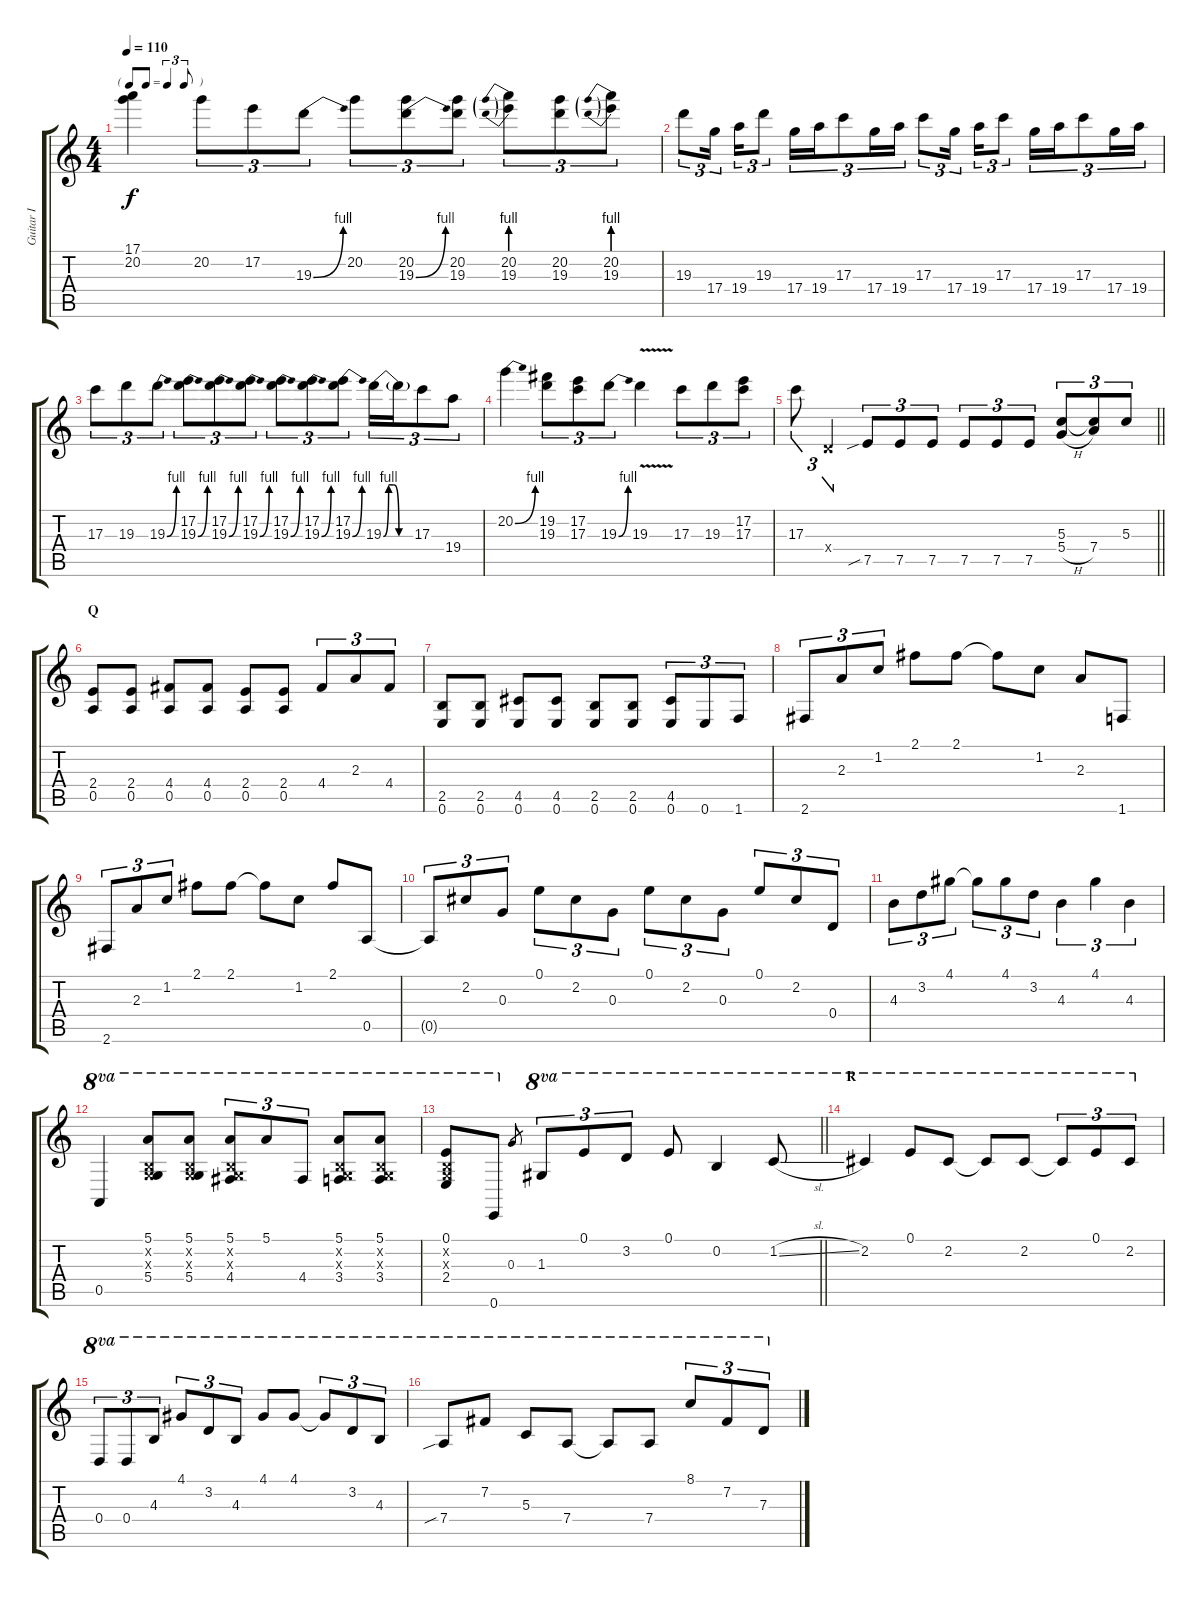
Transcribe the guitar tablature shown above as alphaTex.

\track ("Guitar I" "Guitar I") {instrument distortionguitar}
\staff {score tabs}
\tuning (E4 B3 G3 D3 A2 E2) {hide}
\ts (4 4)
\tf triplet8th
\tempo 110
\clef g2
\ks c
(17.1{t} 20.2{t}).4{dy f} 20.2.8{tu (3 2)} 17.2.8{tu (3 2)} 19.3{be (bend 0 0 60 4)}.8{tu (3 2)} 20.2.8{tu (3 2)} (20.2 19.3{be (bend 0 0 60 4)}).8{tu (3 2)} (20.2 19.3).8{tu (3 2)} (20.2{be (prebend 0 4 60 4)} 19.3{be (prebend 0 4 60 4)}).8{tu (3 2)} (20.2 19.3).8{tu (3 2)} (20.2{be (prebend 0 4 60 4)} 19.3{be (prebend 0 4 60 4)}).8{tu (3 2)} |
19.3.8{tu (3 2)} 17.4.16{tu (3 2) beam splitsecondary} 19.4.16{tu (3 2)} 19.3.8{tu (3 2)} 17.4.16{tu (3 2)} 19.4.16{tu (3 2)} 17.3.8{tu (3 2)} 17.4.16{tu (3 2)} 19.4.16{tu (3 2)} 17.3.8{tu (3 2)} 17.4.16{tu (3 2) beam splitsecondary} 19.4.16{tu (3 2)} 17.3.8{tu (3 2)} 17.4.16{tu (3 2)} 19.4.16{tu (3 2)} 17.3.8{tu (3 2)} 17.4.16{tu (3 2)} 19.4.16{tu (3 2)} |
17.3.8{tu (3 2)} 19.3.8{tu (3 2)} 19.3{be (bend 0 0 60 4)}.8{tu (3 2)} (17.2 19.3{be (bend 0 0 60 4)}).8{tu (3 2)} (17.2 19.3{be (bend 0 0 60 4)}).8{tu (3 2)} (17.2 19.3{be (bend 0 0 60 4)}).8{tu (3 2)} (17.2 19.3{be (bend 0 0 60 4)}).8{tu (3 2)} (17.2 19.3{be (bend 0 0 60 4)}).8{tu (3 2)} (17.2 19.3{be (bend 0 0 60 4)}).8{tu (3 2)} 19.3{be (custom 0 0 10 4 20 4 30 0 60 0)}.16{tu (3 2)} 19.3{t}.16{tu (3 2)} 17.3.8{tu (3 2)} 19.4.8{tu (3 2)} |
20.2{be (bend 0 0 60 4)}.4 (19.2 19.3).8{tu (3 2)} (17.2 17.3).8{tu (3 2)} 19.3{be (bend 0 0 60 4)}.8{tu (3 2)} 19.3{v}.4 17.3.8{tu (3 2)} 19.3.8{tu (3 2)} (17.2 17.3).8{tu (3 2)} |
\barLineRight lightlight
17.3.8{tu (3 2)} 0.4{x}.4{tu (3 2)} 7.5{sib}.8{tu (3 2)} 7.5.8{tu (3 2)} 7.5.8{tu (3 2)} 7.5.8{tu (3 2)} 7.5.8{tu (3 2)} 7.5.8{tu (3 2)} (5.3 5.4{h}).8{tu (3 2)} (5.3{t} 7.4).8{tu (3 2)} 5.3.8{tu (3 2)} |
\section ("" "Q")
(2.4 0.5).8 (2.4 0.5).8 (4.4 0.5).8 (4.4 0.5).8 (2.4 0.5).8 (2.4 0.5).8 4.4.8{tu (3 2)} 2.3.8{tu (3 2)} 4.4.8{tu (3 2)} |
(2.5 0.6).8 (2.5 0.6).8 (4.5 0.6).8 (4.5 0.6).8 (2.5 0.6).8 (2.5 0.6).8 (4.5 0.6).8{tu (3 2)} 0.6.8{tu (3 2)} 1.6.8{tu (3 2)} |
2.6.8{tu (3 2)} 2.3.8{tu (3 2)} 1.2.8{tu (3 2)} 2.1.8 2.1.8 2.1{t}.8 1.2.8 2.3.8 1.6.8 |
2.6.8{tu (3 2)} 2.3.8{tu (3 2)} 1.2.8{tu (3 2)} 2.1.8 2.1.8 2.1{t}.8 1.2.8 2.1.8 0.5.8 |
0.5{t}.8{tu (3 2)} 2.2.8{tu (3 2)} 0.3.8{tu (3 2)} 0.1.8{tu (3 2)} 2.2.8{tu (3 2)} 0.3.8{tu (3 2)} 0.1.8{tu (3 2)} 2.2.8{tu (3 2)} 0.3.8{tu (3 2)} 0.1.8{tu (3 2)} 2.2.8{tu (3 2)} 0.4.8{tu (3 2)} |
4.3.8{tu (3 2)} 3.2.8{tu (3 2)} 4.1.8{tu (3 2)} 4.1{t}.8{tu (3 2)} 4.1.8{tu (3 2)} 3.2.8{tu (3 2)} 4.3.4{tu (3 2)} 4.1.4{tu (3 2)} 4.3.4{tu (3 2)} |
0.5.4{ot 8va} (5.1 0.2{x} 0.3{x} 5.4).8{ot 8va} (5.1 0.2{x} 0.3{x} 5.4).8{ot 8va} (5.1 0.2{x} 0.3{x} 4.4).8{tu (3 2) ot 8va} 5.1.8{tu (3 2) ot 8va} 4.4.8{tu (3 2) ot 8va} (5.1 0.2{x} 0.3{x} 3.4).8{ot 8va} (5.1 0.2{x} 0.3{x} 3.4).8{ot 8va} |
\barLineRight lightlight
(0.1 0.2{x} 0.3{x} 2.4).8{ot 8va} 0.6.8{ot 8va} 0.3.8{gr} 1.3.8{tu (3 2) ot 8va} 0.1.8{tu (3 2) ot 8va} 3.2.8{tu (3 2) ot 8va} 0.1.8{ot 8va} 0.2.4{ot 8va} 1.2{sl}.8{ot 8va} |
\section ("" "R")
2.2.4{ot 8va} 0.1.8{ot 8va} 2.2.8{ot 8va} 2.2{t}.8{ot 8va} 2.2.8{ot 8va} 2.2{t}.8{tu (3 2) ot 8va} 0.1.8{tu (3 2) ot 8va} 2.2.8{tu (3 2) ot 8va} |
0.4.8{tu (3 2) ot 8va} 0.4.8{tu (3 2) ot 8va} 4.3.8{tu (3 2) ot 8va} 4.1.8{tu (3 2) ot 8va} 3.2.8{tu (3 2) ot 8va} 4.3.8{tu (3 2) ot 8va} 4.1.8{ot 8va} 4.1.8{ot 8va} 4.1{t}.8{tu (3 2) ot 8va} 3.2.8{tu (3 2) ot 8va} 4.3.8{tu (3 2) ot 8va} |
7.4{sib}.8{ot 8va} 7.2.8{ot 8va} 5.3.8{ot 8va} 7.4.8{ot 8va} 7.4{t}.8{ot 8va} 7.4.8{ot 8va} 8.1.8{tu (3 2) ot 8va} 7.2.8{tu (3 2) ot 8va} 7.3.8{tu (3 2) ot 8va}
